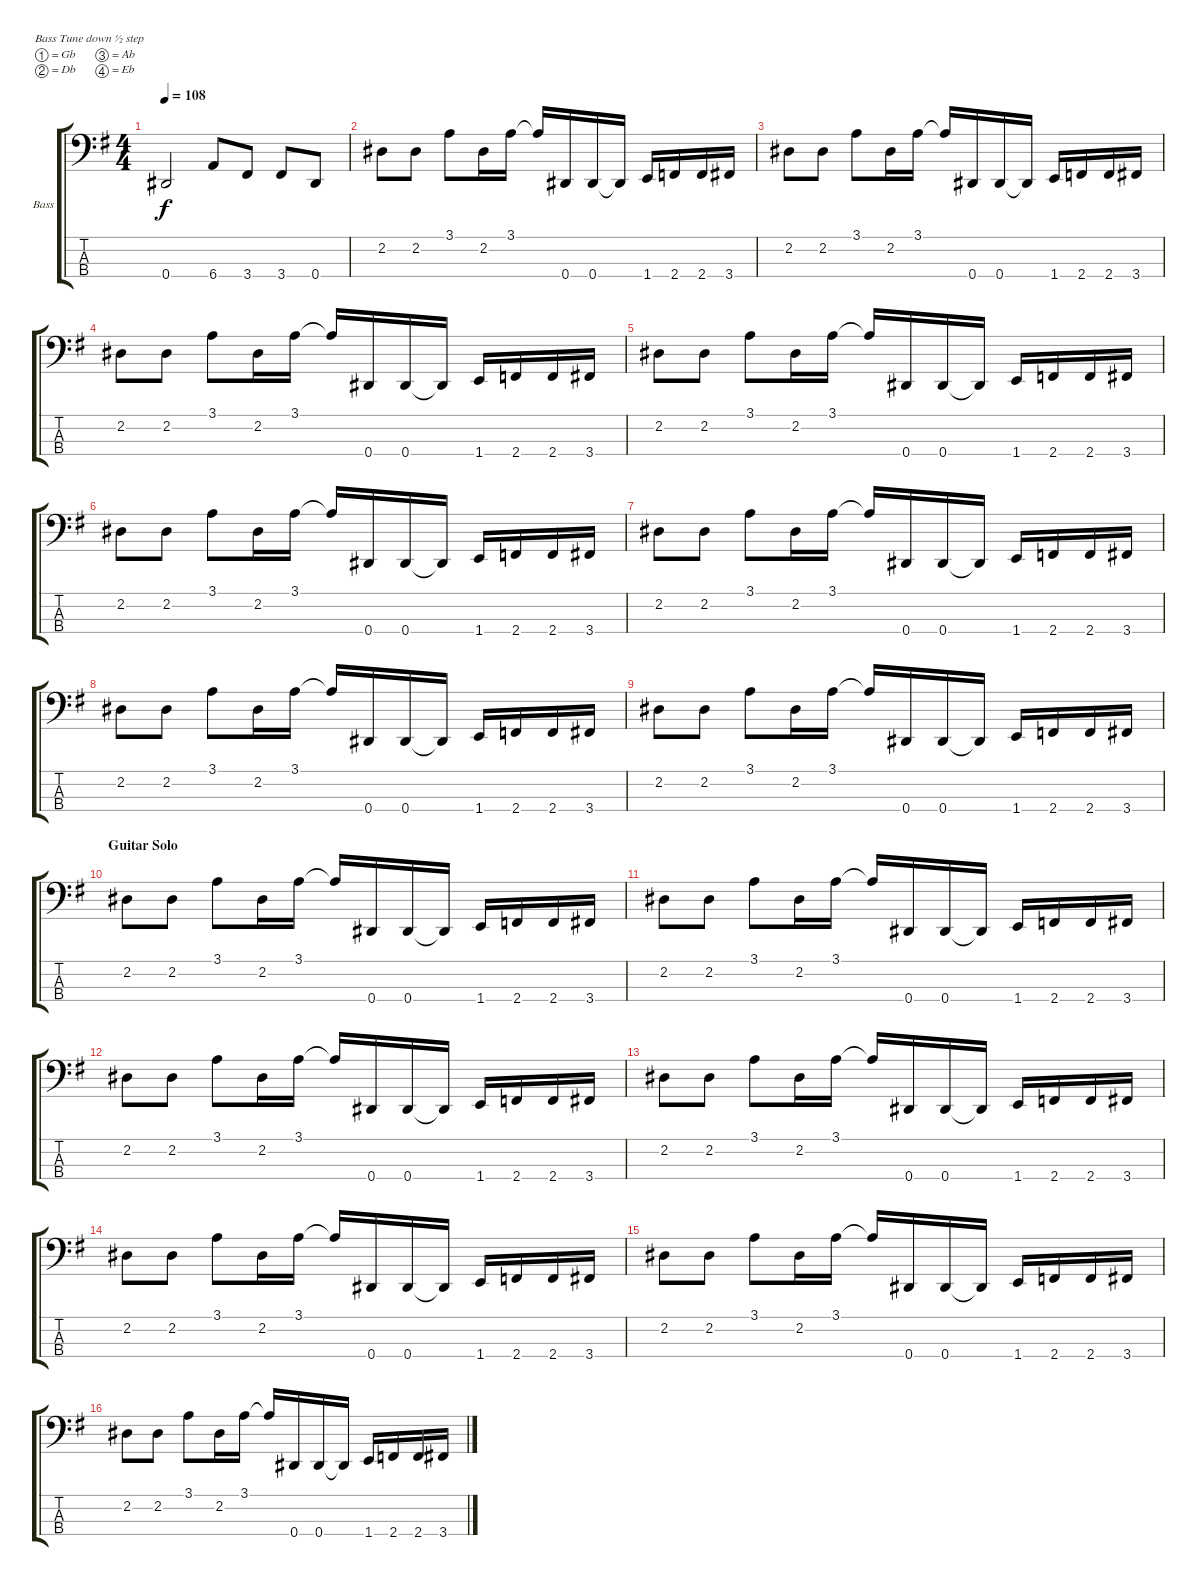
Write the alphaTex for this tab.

\defaultSystemsLayout 4
\bracketExtendMode groupsimilarinstruments
\firstSystemTrackNameOrientation horizontal
\otherSystemsTrackNameOrientation horizontal
\track ("Bass" "Bass") {instrument electricbassfinger}
\staff {score tabs}
\tuning (Gb2 Db2 Ab1 Eb1)
\ts (4 4)
\tempo 108
\clef f4
\scale
1.05549
\ks g
0.4.2{dy f} 6.4.8 3.4.8 3.4.8 0.4.8 |
\scale
0.944515 2.2.8 2.2.8 3.1.8 2.2.16 3.1.16 3.1{t}.16 0.4.16 0.4.16 0.4{t}.16 1.4.16 2.4.16 2.4.16 3.4.16 |
\scale
1.05549 2.2.8 2.2.8 3.1.8 2.2.16 3.1.16 3.1{t}.16 0.4.16 0.4.16 0.4{t}.16 1.4.16 2.4.16 2.4.16 3.4.16 |
\scale
0.944515 2.2.8 2.2.8 3.1.8 2.2.16 3.1.16 3.1{t}.16 0.4.16 0.4.16 0.4{t}.16 1.4.16 2.4.16 2.4.16 3.4.16 |
\scale
1.05549 2.2.8 2.2.8 3.1.8 2.2.16 3.1.16 3.1{t}.16 0.4.16 0.4.16 0.4{t}.16 1.4.16 2.4.16 2.4.16 3.4.16 |
\scale
0.944515 2.2.8 2.2.8 3.1.8 2.2.16 3.1.16 3.1{t}.16 0.4.16 0.4.16 0.4{t}.16 1.4.16 2.4.16 2.4.16 3.4.16 |
\scale
1.05549 2.2.8 2.2.8 3.1.8 2.2.16 3.1.16 3.1{t}.16 0.4.16 0.4.16 0.4{t}.16 1.4.16 2.4.16 2.4.16 3.4.16 |
\scale
0.944515 2.2.8 2.2.8 3.1.8 2.2.16 3.1.16 3.1{t}.16 0.4.16 0.4.16 0.4{t}.16 1.4.16 2.4.16 2.4.16 3.4.16 |
\scale
1.05549 2.2.8 2.2.8 3.1.8 2.2.16 3.1.16 3.1{t}.16 0.4.16 0.4.16 0.4{t}.16 1.4.16 2.4.16 2.4.16 3.4.16 |
\section ("" "Guitar Solo")
\scale
0.944515 2.2.8 2.2.8 3.1.8 2.2.16 3.1.16 3.1{t}.16 0.4.16 0.4.16 0.4{t}.16 1.4.16 2.4.16 2.4.16 3.4.16 |
\scale
1.05549 2.2.8 2.2.8 3.1.8 2.2.16 3.1.16 3.1{t}.16 0.4.16 0.4.16 0.4{t}.16 1.4.16 2.4.16 2.4.16 3.4.16 |
\scale
0.944515 2.2.8 2.2.8 3.1.8 2.2.16 3.1.16 3.1{t}.16 0.4.16 0.4.16 0.4{t}.16 1.4.16 2.4.16 2.4.16 3.4.16 |
\scale
1.05549 2.2.8 2.2.8 3.1.8 2.2.16 3.1.16 3.1{t}.16 0.4.16 0.4.16 0.4{t}.16 1.4.16 2.4.16 2.4.16 3.4.16 |
\scale
0.944515 2.2.8 2.2.8 3.1.8 2.2.16 3.1.16 3.1{t}.16 0.4.16 0.4.16 0.4{t}.16 1.4.16 2.4.16 2.4.16 3.4.16 |
\scale
1.05549 2.2.8 2.2.8 3.1.8 2.2.16 3.1.16 3.1{t}.16 0.4.16 0.4.16 0.4{t}.16 1.4.16 2.4.16 2.4.16 3.4.16 |
\scale
0.944515 2.2.8 2.2.8 3.1.8 2.2.16 3.1.16 3.1{t}.16 0.4.16 0.4.16 0.4{t}.16 1.4.16 2.4.16 2.4.16 3.4.16
